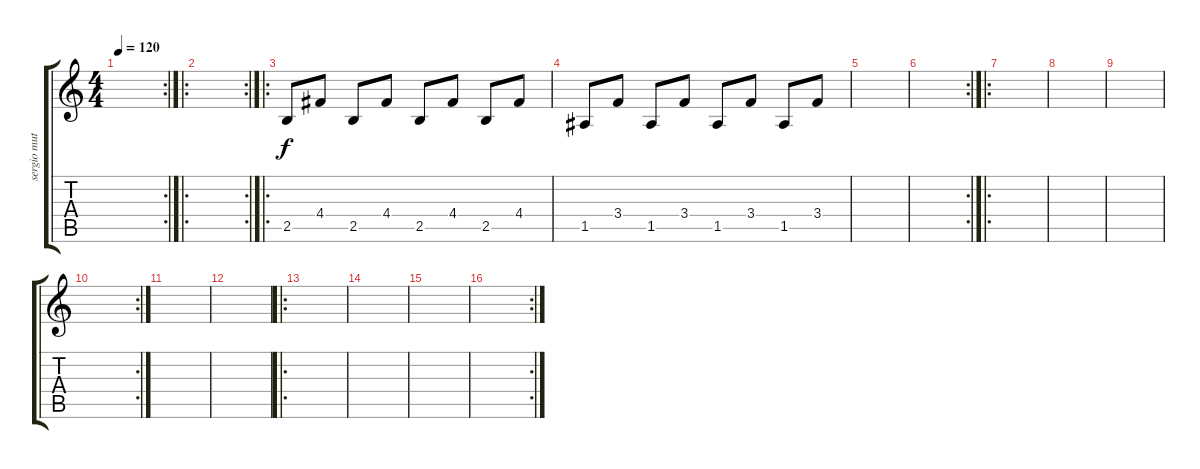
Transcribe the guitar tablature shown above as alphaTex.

\track ("sergio muted" "sergio mut") {instrument electricguitarmuted}
\staff {score tabs}
\tuning (E4 B3 G3 D3 A2 E2) {hide}
\rc 2
\ts (4 4)
\tempo 120
\clef g2
\ks c
|
\ro
\rc 2
|
\ro
2.5.8 4.4.8 2.5.8 4.4.8 2.5.8 4.4.8 2.5.8 4.4.8 |
1.5.8 3.4.8 1.5.8 3.4.8 1.5.8 3.4.8 1.5.8 3.4.8 |
|
\rc 2
|
\ro
|
|
|
\rc 2
|
|
|
\ro
|
|
|
\rc 2
